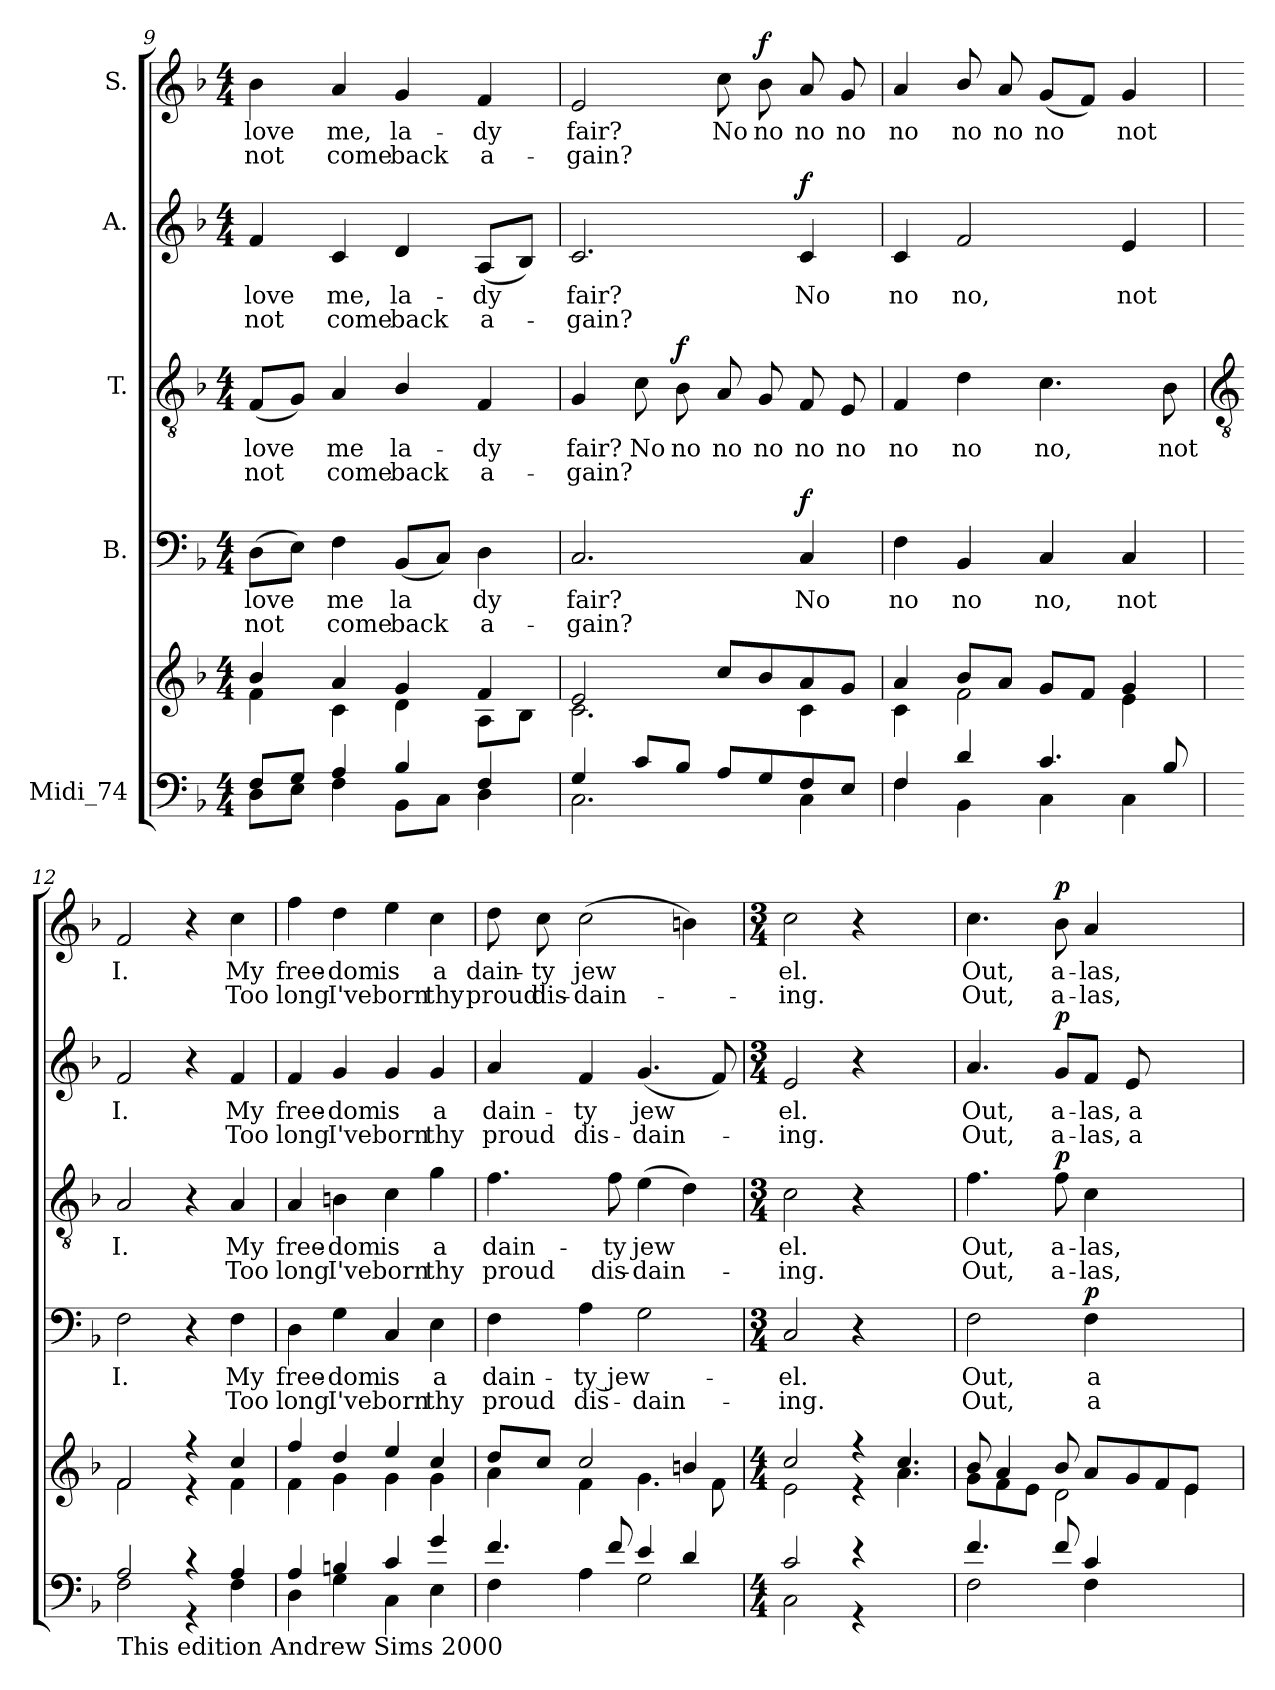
**kern	**kern	**kern	**text	**text	**dynam	**kern	**text	**text	**dynam	**kern	**text	**text	**dynam	**kern	**text	**text	**dynam
*part5	*part5	*part4	*part4	*part4	*part4	*part3	*part3	*part3	*part3	*part2	*part2	*part2	*part2	*part1	*part1	*part1	*part1
*staff6	*staff5	*staff4	*staff4	*staff4	*staff4	*staff3	*staff3	*staff3	*staff3	*staff2	*staff2	*staff2	*staff2	*staff1	*staff1	*staff1	*staff1
*I"Midi_74	*	*I"B.	*	*	*	*I"T.	*	*	*	*I"A.	*	*	*	*I"S.	*	*	*
*clefF4	*clefG2	*clefF4	*	*	*	*clefGv2	*	*	*	*clefG2	*	*	*	*clefG2	*	*	*
*k[b-]	*k[b-]	*k[b-]	*	*	*	*k[b-]	*	*	*	*k[b-]	*	*	*	*k[b-]	*	*	*
*F:	*F:	*F:	*	*	*	*F:	*	*	*	*F:	*	*	*	*F:	*	*	*
*M4/4	*M4/4	*M4/4	*	*	*	*M4/4	*	*	*	*M4/4	*	*	*	*M4/4	*	*	*
=9	=9	=9	=9	=9	=9	=9	=9	=9	=9	=9	=9	=9	=9	=9	=9	=9	=9
*^	*^	*	*	*	*	*	*	*	*	*	*	*	*	*	*	*	*
!	!	!	!	!	!LO:LY:b	!LO:LY:b	!	!	!LO:LY:b	!LO:LY:b	!	!	!LO:LY:b	!LO:LY:b	!	!	!LO:LY:b	!LO:LY:b	!
8F/L	8D\L	4b-/	4f\	(>8DL	love	not	.	(<8FL	love	not	.	4f	love	not	.	4b-	love	not	.
8G/J	8E\J	.	.	8EJ)	.	.	.	8GJ)	.	.	.	.	.	.	.	.	.	.	.
!	!	!	!	!	!LO:LY:b	!LO:LY:b	!	!	!LO:LY:b	!LO:LY:b	!	!	!LO:LY:b	!LO:LY:b	!	!	!LO:LY:b	!LO:LY:b	!
4A/	4F\	4a/	4c\	4F	me	come	.	4A	me	come	.	4c	me,	come	.	4a	me,	come	.
!	!	!	!	!	!LO:LY:b	!LO:LY:b	!	!	!LO:LY:b	!LO:LY:b	!	!	!LO:LY:b	!LO:LY:b	!	!	!LO:LY:b	!LO:LY:b	!
4B-/	8BB-\L	4g/	4d\	(<8BB-L	la	back	.	4B-/	la-	-back	.	4d	la-	-back	.	4g	la-	-back	.
.	8C\J	.	.	8CJ)	.	.	.	.	.	.	.	.	.	.	.	.	.	.	.
!	!	!	!	!	!LO:LY:b	!LO:LY:b	!	!	!LO:LY:b	!LO:LY:b	!	!	!LO:LY:b	!LO:LY:b	!	!	!LO:LY:b	!LO:LY:b	!
4F/	4D\	4f/	8A\L	4D	dy	a-	.	4F	dy	a-	.	(<8AL	dy	a-	.	4f	dy	a-	.
.	.	.	8B-\J	.	.	.	.	.	.	.	.	8B-J)	.	.	.	.	.	.	.
=10	=10	=10	=10	=10	=10	=10	=10	=10	=10	=10	=10	=10	=10	=10	=10	=10	=10	=10	=10
!	!	!	!	!	!LO:LY:b	!LO:LY:b	!	!	!LO:LY:b	!LO:LY:b	!	!	!LO:LY:b	!LO:LY:b	!	!	!LO:LY:b	!LO:LY:b	!
4G/	2.C\	2e/	2.c\	2.C	-fair?	gain?	.	4G	-fair?	gain?	.	2.c	-fair?	gain?	.	2e	-fair?	gain?	.
!	!	!	!	!	!	!	!	!	!LO:LY:b	!	!	!	!	!	!	!	!	!	!
8c/L	.	.	.	.	.	.	.	8c	No	.	.	.	.	.	.	.	.	.	.
!	!	!	!	!	!	!	!	!	!LO:LY:b	!	!LO:DY:b	!	!	!	!	!	!	!	!
8B-/J	.	.	.	.	.	.	.	8B-	no	.	f	.	.	.	.	.	.	.	.
!	!	!	!	!	!	!	!	!	!LO:LY:b	!	!	!	!	!	!	!	!LO:LY:b	!	!
8A/L	.	8cc/L	.	.	.	.	.	8A	no	.	.	.	.	.	.	8cc	No	.	.
!	!	!	!	!	!	!	!	!	!LO:LY:b	!	!	!	!	!	!	!	!LO:LY:b	!	!LO:DY:a
8G/	.	8b-/	.	.	.	.	.	8G	no	.	.	.	.	.	.	8b-	no	.	f
!	!	!	!	!	!LO:LY:b	!	!LO:DY:a	!	!LO:LY:b	!	!	!	!LO:LY:b	!	!LO:DY:b	!	!LO:LY:b	!	!
8F/	4C\	8a/	4c\	4C	No	.	f	8F	no	.	.	4c	No	.	f	8a	no	.	.
!	!	!	!	!	!	!	!	!	!LO:LY:b	!	!	!	!	!	!	!	!LO:LY:b	!	!
8E/J	.	8g/J	.	.	.	.	.	8E	no	.	.	.	.	.	.	8g	no	.	.
=11	=11	=11	=11	=11	=11	=11	=11	=11	=11	=11	=11	=11	=11	=11	=11	=11	=11	=11	=11
!	!	!	!	!	!LO:LY:b	!	!	!	!LO:LY:b	!	!	!	!LO:LY:b	!	!	!	!LO:LY:b	!	!
4F/	4F\	4a/	4c\	4F	no	.	.	4F	no	.	.	4c	no	.	.	4a	no	.	.
!	!	!	!	!	!LO:LY:b	!	!	!	!LO:LY:b	!	!	!	!LO:LY:b	!	!	!	!LO:LY:b	!	!
4d/	4BB-\	8b-/L	2f\	4BB-	no	.	.	4d	no	.	.	2f	no,	.	.	8b-/	no	.	.
!	!	!	!	!	!	!	!	!	!	!	!	!	!	!	!	!	!LO:LY:b	!	!
.	.	8a/J	.	.	.	.	.	.	.	.	.	.	.	.	.	8a	no	.	.
!	!	!	!	!	!LO:LY:b	!	!	!	!LO:LY:b	!	!	!	!	!	!	!	!LO:LY:b	!	!
4.c/	4C\	8g/L	.	4C	no,	.	.	4.c	no,	.	.	.	.	.	.	(<8gL	no	.	.
.	.	8f/J	.	.	.	.	.	.	.	.	.	.	.	.	.	8fJ)	.	.	.
!	!	!	!	!	!LO:LY:b	!	!	!	!	!	!	!	!LO:LY:b	!	!	!	!LO:LY:b	!	!
.	4C\	4g/	4e\	4C	not	.	.	.	.	.	.	4e	not	.	.	4g	not	.	.
!	!	!	!	!	!	!	!	!	!LO:LY:b	!	!	!	!	!	!	!	!	!	!
8B-/	.	.	.	.	.	.	.	8B-	not	.	.	.	.	.	.	.	.	.	.
!!LO:LB:g=z
=12	=12	=12	=12	=12	=12	=12	=12	=12	=12	=12	=12	=12	=12	=12	=12	=12	=12	=12	=12
*	*	*	*	*	*	*	*	*clefGv2	*	*	*	*	*	*	*	*	*	*	*
!LO:TX:b:t=This edition  Andrew Sims 2000	!	!	!	!	!	!	!	!	!	!	!	!	!	!	!	!	!	!	!
!	!	!	!	!	!LO:LY:b	!	!	!	!LO:LY:b	!	!	!	!LO:LY:b	!	!	!	!LO:LY:b	!	!
2A/	2F\	2f/	2f\	2F	I.	.	.	2A	I.	.	.	2f	I.	.	.	2f	I.	.	.
4r	4r	4r	4r	4r	.	.	.	4r	.	.	.	4r	.	.	.	4r	.	.	.
!	!	!	!	!	!LO:LY:b	!LO:LY:b	!	!	!LO:LY:b	!LO:LY:b	!	!	!LO:LY:b	!LO:LY:b	!	!	!LO:LY:b	!LO:LY:b	!
4A/	4F\	4cc/	4f\	4F	My	Too	.	4A	My	Too	.	4f	My	Too	.	4cc	My	Too	.
=13	=13	=13	=13	=13	=13	=13	=13	=13	=13	=13	=13	=13	=13	=13	=13	=13	=13	=13	=13
!	!	!	!	!	!LO:LY:b	!LO:LY:b	!	!	!LO:LY:b	!LO:LY:b	!	!	!LO:LY:b	!LO:LY:b	!	!	!LO:LY:b	!LO:LY:b	!
4A/	4D\	4ff/	4f\	4D	free-	-long	.	4A	free-	-long	.	4f	free-	-long	.	4ff	free-	-long	.
!	!	!	!	!	!LO:LY:b	!LO:LY:b	!	!	!LO:LY:b	!LO:LY:b	!	!	!LO:LY:b	!LO:LY:b	!	!	!LO:LY:b	!LO:LY:b	!
4Bn/	4G\	4dd/	4g\	4G	dom	I've	.	4Bn	dom	I've	.	4g	dom	I've	.	4dd	dom	I've	.
!	!	!	!	!	!LO:LY:b	!LO:LY:b	!	!	!LO:LY:b	!LO:LY:b	!	!	!LO:LY:b	!LO:LY:b	!	!	!LO:LY:b	!LO:LY:b	!
4c/	4C\	4ee/	4g\	4C	is	born	.	4c	is	born	.	4g	is	born	.	4ee	is	born	.
!	!	!	!	!	!LO:LY:b	!LO:LY:b	!	!	!LO:LY:b	!LO:LY:b	!	!	!LO:LY:b	!LO:LY:b	!	!	!LO:LY:b	!LO:LY:b	!
4g/	4E\	4cc/	4g\	4E	a	thy	.	4g	a	thy	.	4g	a	thy	.	4cc	a	thy	.
=14	=14	=14	=14	=14	=14	=14	=14	=14	=14	=14	=14	=14	=14	=14	=14	=14	=14	=14	=14
!	!	!	!	!	!LO:LY:b	!LO:LY:b	!	!	!LO:LY:b	!LO:LY:b	!	!	!LO:LY:b	!LO:LY:b	!	!	!LO:LY:b	!LO:LY:b	!
4.f/	4F\	8dd/L	4a\	4F	dain-	-proud	.	4.f	dain-	-proud	.	4a	dain-	-proud	.	8dd	dain-	-proud	.
!	!	!	!	!	!	!	!	!	!	!	!	!	!	!	!	!	!LO:LY:b	!LO:LY:b	!
.	.	8cc/J	.	.	.	.	.	.	.	.	.	.	.	.	.	8cc	ty	dis-	.
!	!	!	!	!	!LO:LY:b	!LO:LY:b	!	!	!	!	!	!	!LO:LY:b	!LO:LY:b	!	!	!LO:LY:b	!LO:LY:b	!
.	4A\	2cc/	4f\	4A	ty jew-	-dis-	.	.	.	.	.	4f	ty	dis-	.	(>2cc	-jew	dain-	.
!	!	!	!	!	!	!	!	!	!LO:LY:b	!LO:LY:b	!	!	!	!	!	!	!	!	!
8f/	.	.	.	.	.	.	.	8f	ty	dis-	.	.	.	.	.	.	.	.	.
!	!	!	!	!	!	!LO:LY:b	!	!	!LO:LY:b	!LO:LY:b	!	!	!LO:LY:b	!LO:LY:b	!	!	!	!	!
4e/	2G\	.	4.g\	2G	.	-dain-	.	(>4e	-jew	dain-	.	(<4.g	-jew	dain-	.	.	.	.	.
4d/	.	4bn/	.	.	.	.	.	4d)	.	.	.	.	.	.	.	4bn)	.	.	.
.	.	.	8f\	.	.	.	.	.	.	.	.	8f)	.	.	.	.	.	.	.
=15	=15	=15	=15	=15	=15	=15	=15	=15	=15	=15	=15	=15	=15	=15	=15	=15	=15	=15	=15
*M4/4	*	*M4/4	*	*M3/4	*	*	*	*M3/4	*	*	*	*M3/4	*	*	*	*M3/4	*	*	*
!	!	!	!	!	!LO:LY:b	!LO:LY:b	!	!	!LO:LY:b	!LO:LY:b	!	!	!LO:LY:b	!LO:LY:b	!	!	!LO:LY:b	!LO:LY:b	!
2c/	2C\	2cc/	2e\	2C	-el.	ing.	.	2c	-el.	ing.	.	2e	-el.	ing.	.	2cc	-el.	ing.	.
4r	4r	4r	4r	4r	.	.	.	4r	.	.	.	4r	.	.	.	4r	.	.	.
4.ryy	4.ryy	4.cc/	4.a\	4.ryy	.	.	.	4.ryy	.	.	.	4.ryy	.	.	.	4.ryy	.	.	.
=16	=16	=16	=16	=16	=16	=16	=16	=16	=16	=16	=16	=16	=16	=16	=16	=16	=16	=16	=16
!	!	!	!	!	!LO:LY:b	!LO:LY:b	!	!	!LO:LY:b	!LO:LY:b	!	!	!LO:LY:b	!LO:LY:b	!	!	!LO:LY:b	!LO:LY:b	!
4.f/	2F\	8b-/	8g\L	2F	Out,	Out,	.	4.f	Out,	Out,	.	4.a	Out,	Out,	.	4.cc	Out,	Out,	.
.	.	4a/	8f\	.	.	.	.	.	.	.	.	.	.	.	.	.	.	.	.
.	.	.	8e\J	.	.	.	.	.	.	.	.	.	.	.	.	.	.	.	.
!	!	!	!	!	!	!	!	!	!LO:LY:b	!LO:LY:b	!LO:DY:b	!	!LO:LY:b	!LO:LY:b	!LO:DY:b	!	!LO:LY:b	!LO:LY:b	!LO:DY:a
8f/	.	8b-/	2d\	.	.	.	.	8f	a-	-a-	p	8gL	a-	-a-	p	8b-	a-	-a-	p
!	!	!	!	!	!LO:LY:b	!LO:LY:b	!LO:DY:a	!	!LO:LY:b	!LO:LY:b	!	!	!LO:LY:b	!LO:LY:b	!	!	!LO:LY:b	!LO:LY:b	!
4c/	4F\	8a/L	.	4F	a-	-a-	p	4c	-las,	las,	.	8fJ	-las,	las,	.	4a	-las,	las,	.
!	!	!	!	!	!	!	!	!	!	!	!	!	!LO:LY:b	!LO:LY:b	!	!	!	!	!
.	.	8g/	.	.	.	.	.	.	.	.	.	8e	a-	-a-	.	.	.	.	.
4.ryy	4.ryy	8f/	.	4.ryy	.	.	.	4.ryy	.	.	.	4.ryy	.	.	.	4.ryy	.	.	.
.	.	8e/J	4e\	.	.	.	.	.	.	.	.	.	.	.	.	.	.	.	.
.	.	8ryy	.	.	.	.	.	.	.	.	.	.	.	.	.	.	.	.	.
*v	*v	*	*	*	*	*	*	*	*	*	*	*	*	*	*	*	*	*	*
*	*v	*v	*	*	*	*	*	*	*	*	*	*	*	*	*	*	*	*
=	=	=	=	=	=	=	=	=	=	=	=	=	=	=	=	=	=
*-	*-	*-	*-	*-	*-	*-	*-	*-	*-	*-	*-	*-	*-	*-	*-	*-	*-
